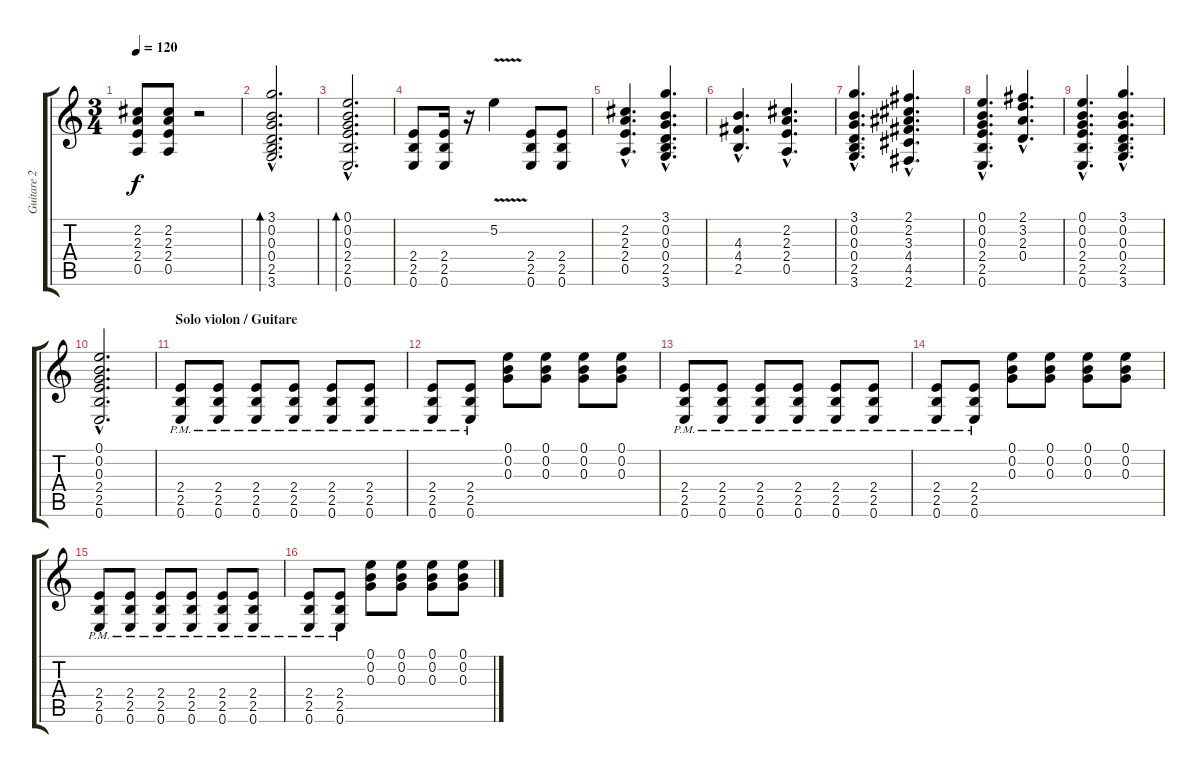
\track ("Guitare 2" "Guitare 2") {instrument distortionguitar}
\staff {score tabs}
\tuning (E4 B3 G3 D3 A2 E2) {hide}
\ts (3 4)
\tempo 120
\clef g2
\ks c
(2.2 2.3 2.4 0.5).8{dy f} (2.2 2.3 2.4 0.5).8 r.2 |
(3.1{hac} 0.2{hac} 0.3{hac} 0.4{hac} 2.5{hac} 3.6{hac}).2{d bd 240} |
(0.1{hac} 0.2{hac} 0.3{hac} 2.4{hac} 2.5{hac} 0.6{hac}).2{d bd 240} |
(2.4 2.5 0.6).8 (2.4 2.5 0.6).16 r.16 5.2{v}.4 (2.4 2.5 0.6).8 (2.4 2.5 0.6).8 |
(2.2{hac} 2.3{hac} 2.4{hac} 0.5{hac}).4{d} (3.1{hac} 0.2{hac} 0.3{hac} 0.4{hac} 2.5{hac} 3.6{hac}).4{d} |
(4.3{hac} 4.4{hac} 2.5{hac}).4{d} (2.2{hac} 2.3{hac} 2.4{hac} 0.5{hac}).4{d} |
(3.1{hac} 0.2{hac} 0.3{hac} 0.4{hac} 2.5{hac} 3.6{hac}).4{d} (2.1{hac} 2.2{hac} 3.3{hac} 4.4{hac} 4.5{hac} 2.6{hac}).4{d} |
(0.1{hac} 0.2{hac} 0.3{hac} 2.4{hac} 2.5{hac} 0.6{hac}).4{d} (2.1{hac} 3.2{hac} 2.3{hac} 0.4{hac}).4{d} |
(0.1{hac} 0.2{hac} 0.3{hac} 2.4{hac} 2.5{hac} 0.6{hac}).4{d} (3.1{hac} 0.2{hac} 0.3{hac} 0.4{hac} 2.5{hac} 3.6{hac}).4{d} |
(0.1{hac} 0.2{hac} 0.3{hac} 2.4{hac} 2.5{hac} 0.6{hac}).2{d} |
\section ("" "Solo violon / Guitare")
(2.4{pm} 2.5{pm} 0.6{pm}).8 (2.4{pm} 2.5{pm} 0.6{pm}).8 (2.4{pm} 2.5{pm} 0.6{pm}).8 (2.4{pm} 2.5{pm} 0.6{pm}).8 (2.4{pm} 2.5{pm} 0.6{pm}).8 (2.4{pm} 2.5{pm} 0.6{pm}).8 |
(2.4{pm} 2.5{pm} 0.6{pm}).8 (2.4{pm} 2.5{pm} 0.6{pm}).8 (0.1 0.2 0.3).8 (0.1 0.2 0.3).8 (0.1 0.2 0.3).8 (0.1 0.2 0.3).8 |
(2.4{pm} 2.5{pm} 0.6{pm}).8 (2.4{pm} 2.5{pm} 0.6{pm}).8 (2.4{pm} 2.5{pm} 0.6{pm}).8 (2.4{pm} 2.5{pm} 0.6{pm}).8 (2.4{pm} 2.5{pm} 0.6{pm}).8 (2.4{pm} 2.5{pm} 0.6{pm}).8 |
(2.4{pm} 2.5{pm} 0.6{pm}).8 (2.4{pm} 2.5{pm} 0.6{pm}).8 (0.1 0.2 0.3).8 (0.1 0.2 0.3).8 (0.1 0.2 0.3).8 (0.1 0.2 0.3).8 |
(2.4{pm} 2.5{pm} 0.6{pm}).8 (2.4{pm} 2.5{pm} 0.6{pm}).8 (2.4{pm} 2.5{pm} 0.6{pm}).8 (2.4{pm} 2.5{pm} 0.6{pm}).8 (2.4{pm} 2.5{pm} 0.6{pm}).8 (2.4{pm} 2.5{pm} 0.6{pm}).8 |
(2.4{pm} 2.5{pm} 0.6{pm}).8 (2.4{pm} 2.5{pm} 0.6{pm}).8 (0.1 0.2 0.3).8 (0.1 0.2 0.3).8 (0.1 0.2 0.3).8 (0.1 0.2 0.3).8
